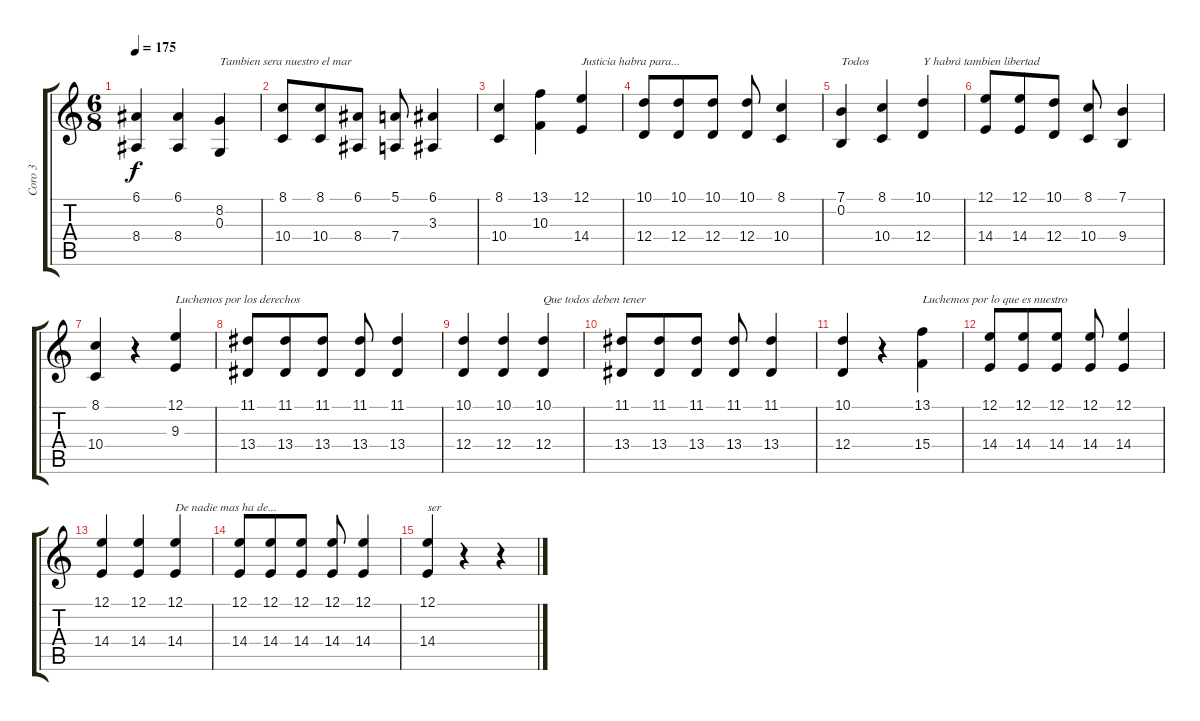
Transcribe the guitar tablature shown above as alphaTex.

\track ("Coro 3" "Coro 3") {instrument choiraahs}
\staff {score tabs}
\tuning (E4 B3 G3 D3 A2 E2) {hide}
\ts (6 8)
\tempo 175
\clef g2
\ks c
(6.1 8.4).4{dy f} (6.1 8.4).4 (8.2 0.3).4{txt "Tambien sera nuestro el mar"} |
(8.1 10.4).8 (8.1 10.4).8 (6.1 8.4).8 (5.1 7.4).8 (6.1 3.3).4 |
(8.1 10.4).4 (13.1 10.3).4 (12.1 14.4).4{txt "Justicia habra para..."} |
(10.1 12.4).8 (10.1 12.4).8 (10.1 12.4).8 (10.1 12.4).8 (8.1 10.4).4 |
(7.1 0.2).4{txt "Todos"} (8.1 10.4).4 (10.1 12.4).4{txt "Y habrá tambien libertad"} |
(12.1 14.4).8 (12.1 14.4).8 (10.1 12.4).8 (8.1 10.4).8 (7.1 9.4).4 |
(8.1 10.4).4 r.4 (12.1 9.3).4{txt "Luchemos por los derechos"} |
(11.1 13.4).8 (11.1 13.4).8 (11.1 13.4).8 (11.1 13.4).8 (11.1 13.4).4 |
(10.1 12.4).4 (10.1 12.4).4 (10.1 12.4).4{txt "Que todos deben tener"} |
(11.1 13.4).8 (11.1 13.4).8 (11.1 13.4).8 (11.1 13.4).8 (11.1 13.4).4 |
(10.1 12.4).4 r.4 (13.1 15.4).4{txt "Luchemos por lo que es nuestro"} |
(12.1 14.4).8 (12.1 14.4).8 (12.1 14.4).8 (12.1 14.4).8 (12.1 14.4).4 |
(12.1 14.4).4 (12.1 14.4).4 (12.1 14.4).4{txt "De nadie mas ha de..."} |
(12.1 14.4).8 (12.1 14.4).8 (12.1 14.4).8 (12.1 14.4).8 (12.1 14.4).4 |
(12.1 14.4).4{txt "ser"} r.4 r.4
